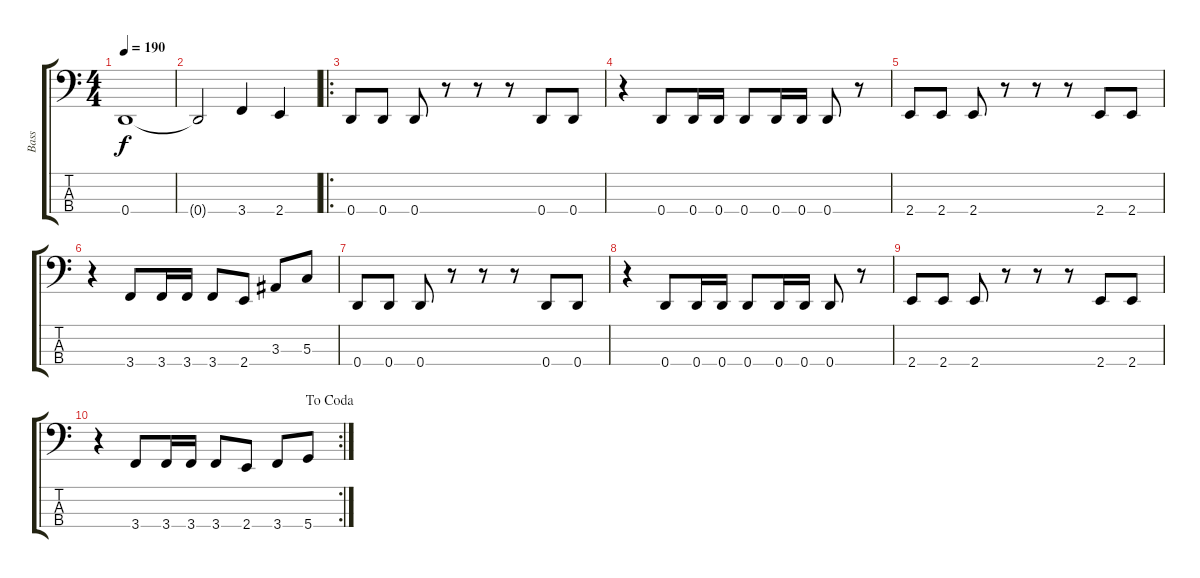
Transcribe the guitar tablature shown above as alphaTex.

\track ("Bass" "Bass") {instrument electricbasspick}
\staff {score tabs}
\tuning (F2 C2 G1 D1) {hide}
\ts (4 4)
\tempo 190
\clef f4
\ks c
0.4.1{dy f} |
0.4{t}.2 3.4.4 2.4.4 |
\ro
0.4.8 0.4.8 0.4.8 r.8 r.8 r.8 0.4.8 0.4.8 |
r.4 0.4.8 0.4.16 0.4.16 0.4.8 0.4.16 0.4.16 0.4.8 r.8 |
2.4.8 2.4.8 2.4.8 r.8 r.8 r.8 2.4.8 2.4.8 |
r.4 3.4.8 3.4.16 3.4.16 3.4.8 2.4.8 3.3.8 5.3.8 |
0.4.8 0.4.8 0.4.8 r.8 r.8 r.8 0.4.8 0.4.8 |
r.4 0.4.8 0.4.16 0.4.16 0.4.8 0.4.16 0.4.16 0.4.8 r.8 |
2.4.8 2.4.8 2.4.8 r.8 r.8 r.8 2.4.8 2.4.8 |
\rc 2
\jump dacoda
r.4 3.4.8 3.4.16 3.4.16 3.4.8 2.4.8 3.4.8 5.4.8
